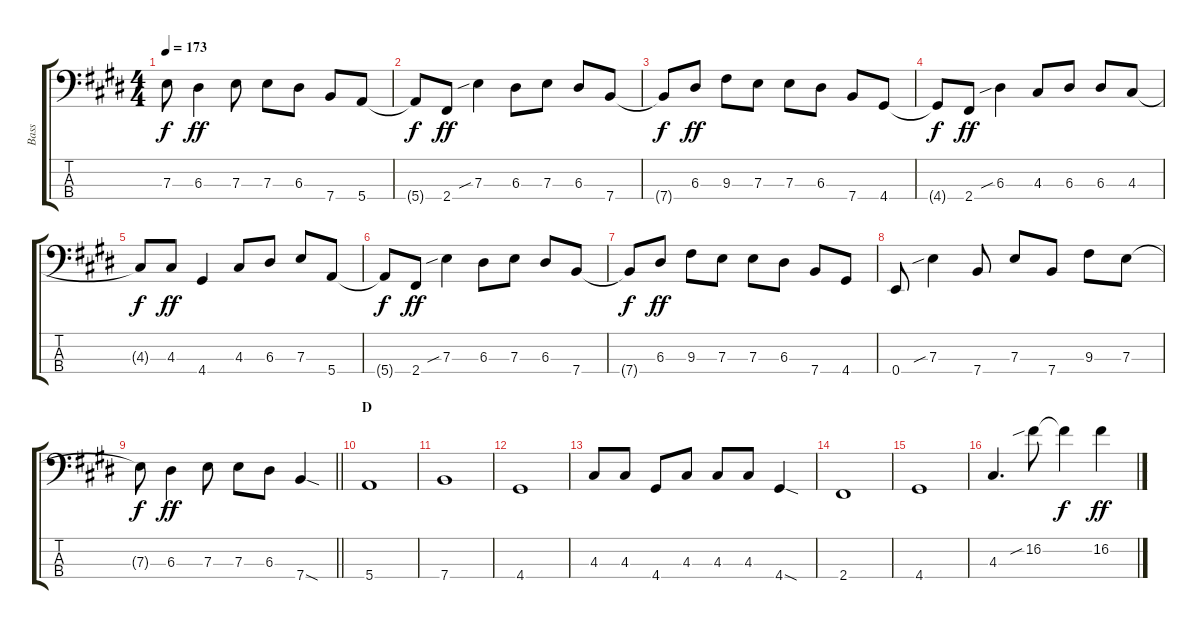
\track ("Bass" "Bass") {instrument electricbasspick}
\staff {score tabs}
\tuning (G2 D2 A1 E1) {hide}
\ts (4 4)
\tempo 173
\clef f4
\ks e
7.3{t}.8{dy f} 6.3.4{dy ff} 7.3.8 7.3.8 6.3.8 7.4.8 5.4.8 |
5.4{t}.8{dy f} 2.4.8{dy ff} 7.3{sib}.4 6.3.8 7.3.8 6.3.8 7.4.8 |
7.4{t}.8{dy f} 6.3.8{dy ff} 9.3.8 7.3.8 7.3.8 6.3.8 7.4.8 4.4.8 |
4.4{t}.8{dy f} 2.4.8{dy ff} 6.3{sib}.4 4.3.8 6.3.8 6.3.8 4.3.8 |
4.3{t}.8{dy f} 4.3.8{dy ff} 4.4.4 4.3.8 6.3.8 7.3.8 5.4.8 |
5.4{t}.8{dy f} 2.4.8{dy ff} 7.3{sib}.4 6.3.8 7.3.8 6.3.8 7.4.8 |
7.4{t}.8{dy f} 6.3.8{dy ff} 9.3.8 7.3.8 7.3.8 6.3.8 7.4.8 4.4.8 |
0.4.8 7.3{sib}.4 7.4.8 7.3.8 7.4.8 9.3.8 7.3.8 |
\barLineRight lightlight
7.3{t}.8{dy f} 6.3.4{dy ff} 7.3.8 7.3.8 6.3.8 7.4{sod}.4 |
\section ("" "D")
5.4.1 |
7.4.1 |
4.4.1 |
4.3.8 4.3.8 4.4.8 4.3.8 4.3.8 4.3.8 4.4{sod}.4 |
2.4.1 |
4.4.1 |
4.3.4{d} 16.2{sib}.8 16.2{t}.4{dy f} 16.2.4{dy ff}
